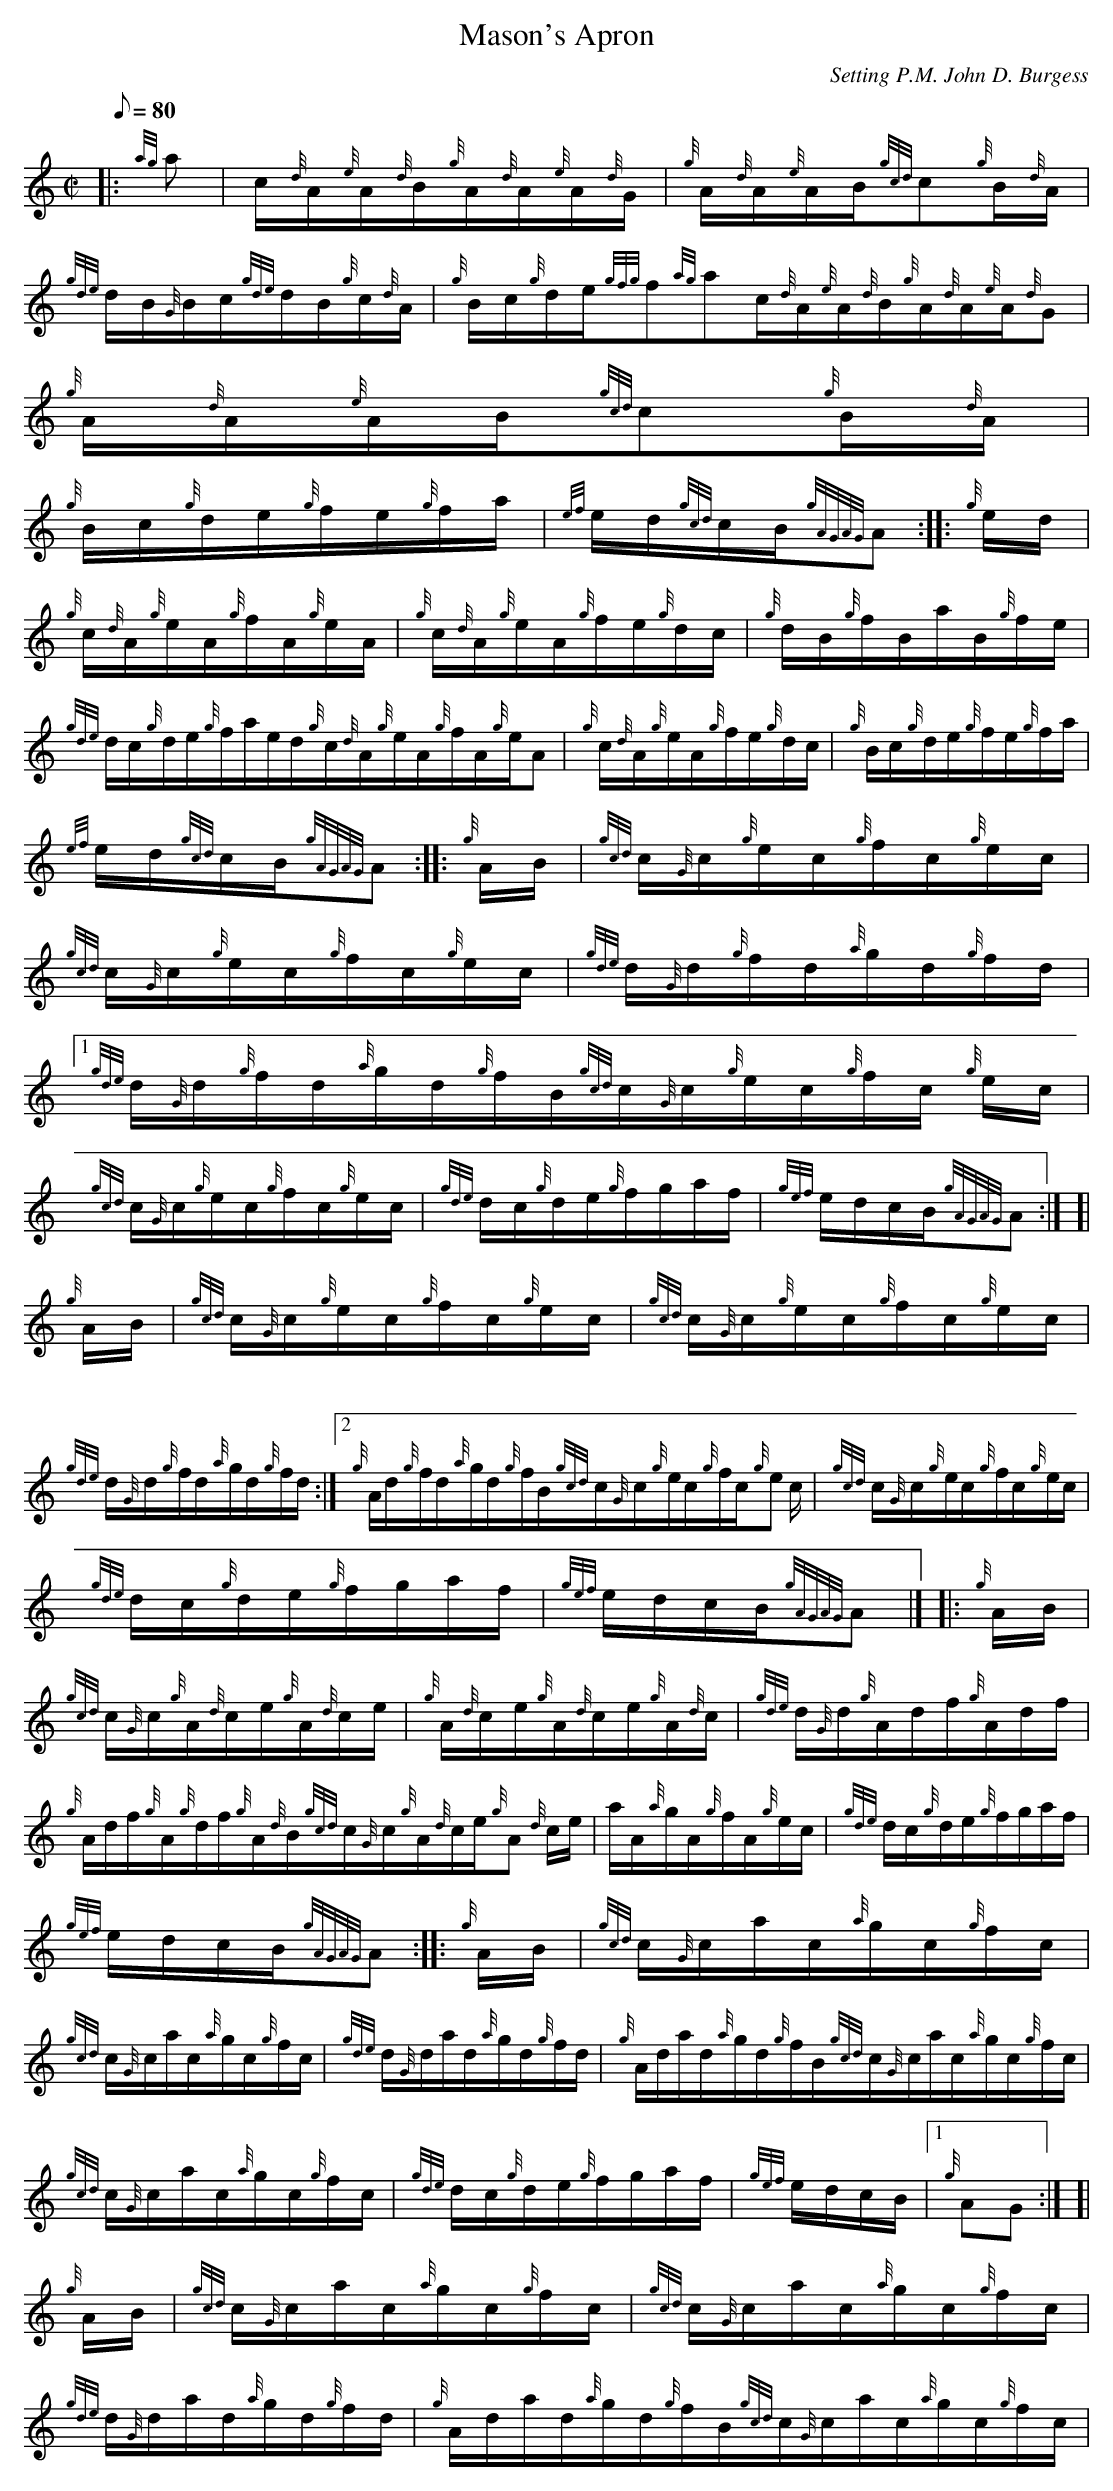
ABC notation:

X:1
T:Mason's Apron
M:C|
L:1/8
Q:80
C:Setting P.M. John D. Burgess
K:HP
|: {ag}a|
c/2{d}A/2{e}A/2{d}B/2{g}A/2{d}A/2{e}A/2{d}G/2|
{g}A/2{d}A/2{e}A/2B/2{gcd}c{g}B/2{d}A/2|  !
{gde}d/2B/2{G}B/2c/2{gde}d/2B/2{g}c/2{d}A/2|
{g}B/2c/2{g}d/2e/2{gfg}f{ag}ac/2{d}A/2{e}A/2{d}B/2{g}A/2{d}A/2{e}A/2{d}G
/2|
{g}A/2{d}A/2{e}A/2B/2{gcd}c{g}B/2{d}A/2|  !
{g}B/2c/2{g}d/2e/2{g}f/2e/2{g}f/2a/2|
{ef}e/2d/2{gcd}c/2B/2{gAGAG}A:| |:
{g}e/2d/2|  !
{g}c/2{d}A/2{g}e/2A/2{g}f/2A/2{g}e/2A/2|
{g}c/2{d}A/2{g}e/2A/2{g}f/2e/2{g}d/2c/2|
{g}d/2B/2{g}f/2B/2a/2B/2{g}f/2e/2|  !
{gde}d/2c/2{g}d/2e/2{g}f/2a/2e/2d/2{g}c/2{d}A/2{g}e/2A/2{g}f/2A/2{g}e/2A
/2|
{g}c/2{d}A/2{g}e/2A/2{g}f/2e/2{g}d/2c/2|
{g}B/2c/2{g}d/2e/2{g}f/2e/2{g}f/2a/2|  !
{ef}e/2d/2{gcd}c/2B/2{gAGAG}A:| |:
{g}A/2B/2|
{gcd}c/2{G}c/2{g}e/2c/2{g}f/2c/2{g}e/2c/2|  !
{gcd}c/2{G}c/2{g}e/2c/2{g}f/2c/2{g}e/2c/2|
{gde}d/2{G}d/2{g}f/2d/2{a}g/2d/2{g}f/2d/2|1
{gde}d/2{G}d/2{g}f/2d/2{a}g/2d/2{g}f/2B/2{gcd}c/2{G}c/2{g}e/2c/2{g}f/2c/
2{g}e/2c/2|  !
{gcd}c/2{G}c/2{g}e/2c/2{g}f/2c/2{g}e/2c/2|
{gde}d/2c/2{g}d/2e/2{g}f/2g/2a/2f/2|
{gef}e/2d/2c/2B/2{gAGAG}A:| [|  !
{g}A/2B/2|
{gcd}c/2{G}c/2{g}e/2c/2{g}f/2c/2{g}e/2c/2|
{gcd}c/2{G}c/2{g}e/2c/2{g}f/2c/2{g}e/2c/2|  !
{gde}d/2{G}d/2{g}f/2d/2{a}g/2d/2{g}f/2d/2:|2
{g}A/2d/2{g}f/2d/2{a}g/2d/2{g}f/2B/2{gcd}c/2{G}c/2{g}e/2c/2{g}f/2c/2{g}e
/2c/2|
{gcd}c/2{G}c/2{g}e/2c/2{g}f/2c/2{g}e/2c/2|  !
{gde}d/2c/2{g}d/2e/2{g}f/2g/2a/2f/2|
{gef}e/2d/2c/2B/2{gAGAG}A|] |:
{g}A/2B/2|  !
{gcd}c/2{G}c/2{g}A/2{d}c/2e/2{g}A/2{d}c/2e/2|
{g}A/2{d}c/2e/2{g}A/2{d}c/2e/2{g}A/2{d}c/2|
{gde}d/2{G}d/2{g}A/2d/2f/2{g}A/2d/2f/2|  !
{g}A/2d/2f/2{g}A/2{g}d/2f/2{g}A/2{d}B/2{gcd}c/2{G}c/2{g}A/2{d}c/2e/2{g}A
/2{d}c/2e/2|
a/2A/2{a}g/2A/2{g}f/2A/2{g}e/2c/2|
{gde}d/2c/2{g}d/2e/2{g}f/2g/2a/2f/2|  !
{gef}e/2d/2c/2B/2{gAGAG}A:| |:
{g}A/2B/2|
{gcd}c/2{G}c/2a/2c/2{a}g/2c/2{g}f/2c/2|  !
{gcd}c/2{G}c/2a/2c/2{a}g/2c/2{g}f/2c/2|
{gde}d/2{G}d/2a/2d/2{a}g/2d/2{g}f/2d/2|
{g}A/2d/2a/2d/2{a}g/2d/2{g}f/2B/2{gcd}c/2{G}c/2a/2c/2{a}g/2c/2{g}f/2c/2|
  !
{gcd}c/2{G}c/2a/2c/2{a}g/2c/2{g}f/2c/2|
{gde}d/2c/2{g}d/2e/2{g}f/2g/2a/2f/2|
{gef}e/2d/2c/2B/2|1 {g}AG:| [|  !
{g}A/2B/2|
{gcd}c/2{G}c/2a/2c/2{a}g/2c/2{g}f/2c/2|
{gcd}c/2{G}c/2a/2c/2{a}g/2c/2{g}f/2c/2|  !
{gde}d/2{G}d/2a/2d/2{a}g/2d/2{g}f/2d/2|
{g}A/2d/2a/2d/2{a}g/2d/2{g}f/2B/2{gcd}c/2{G}c/2a/2c/2{a}g/2c/2{g}f/2c/2|
